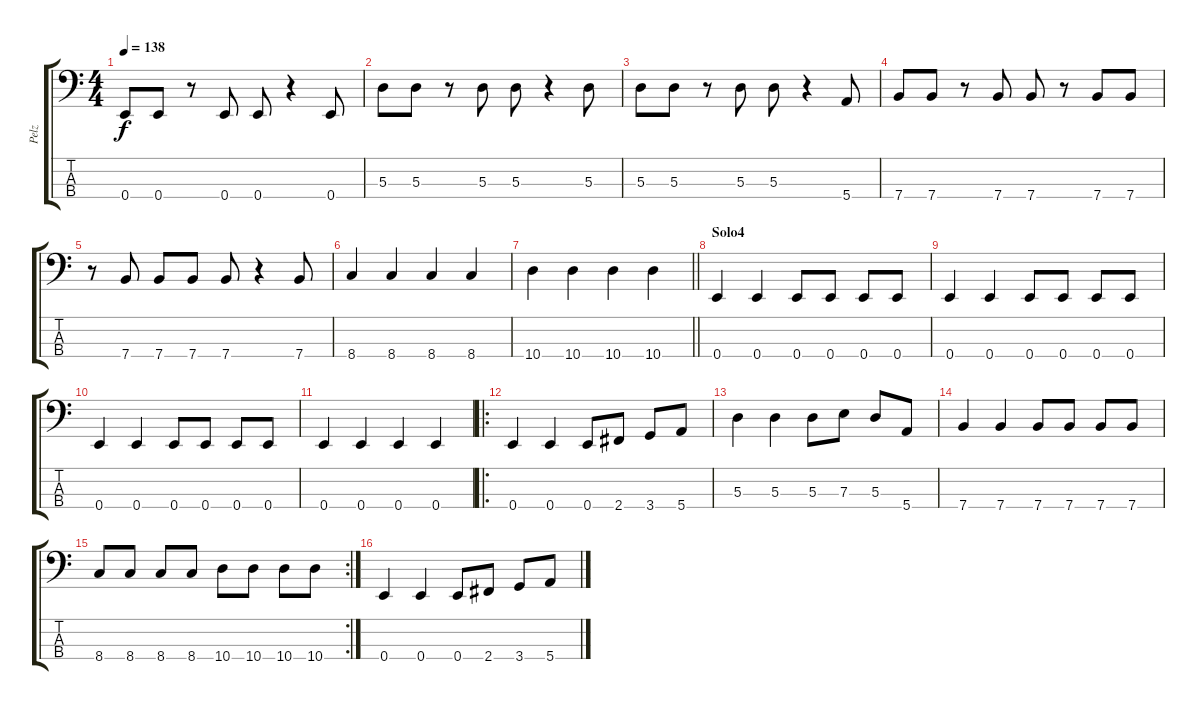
\track ("Pelz" "Pelz") {instrument electricbassfinger}
\staff {score tabs}
\tuning (G2 D2 A1 E1) {hide}
\ts (4 4)
\tempo 138
\clef f4
\ks c
0.4.8{dy f} 0.4.8 r.8 0.4.8 0.4.8 r.4 0.4.8 |
5.3.8 5.3.8 r.8 5.3.8 5.3.8 r.4 5.3.8 |
5.3.8 5.3.8 r.8 5.3.8 5.3.8 r.4 5.4.8 |
7.4.8 7.4.8 r.8 7.4.8 7.4.8 r.8 7.4.8 7.4.8 |
r.8 7.4.8 7.4.8 7.4.8 7.4.8 r.4 7.4.8 |
8.4.4 8.4.4 8.4.4 8.4.4 |
\barLineRight lightlight
10.4.4 10.4.4 10.4.4 10.4.4 |
\section ("" "Solo4")
0.4.4 0.4.4 0.4.8 0.4.8 0.4.8 0.4.8 |
0.4.4 0.4.4 0.4.8 0.4.8 0.4.8 0.4.8 |
0.4.4 0.4.4 0.4.8 0.4.8 0.4.8 0.4.8 |
0.4.4 0.4.4 0.4.4 0.4.4 |
\ro
0.4.4 0.4.4 0.4.8 2.4.8 3.4.8 5.4.8 |
5.3.4 5.3.4 5.3.8 7.3.8 5.3.8 5.4.8 |
7.4.4 7.4.4 7.4.8 7.4.8 7.4.8 7.4.8 |
\rc 2
8.4.8 8.4.8 8.4.8 8.4.8 10.4.8 10.4.8 10.4.8 10.4.8 |
0.4.4 0.4.4 0.4.8 2.4.8 3.4.8 5.4.8
